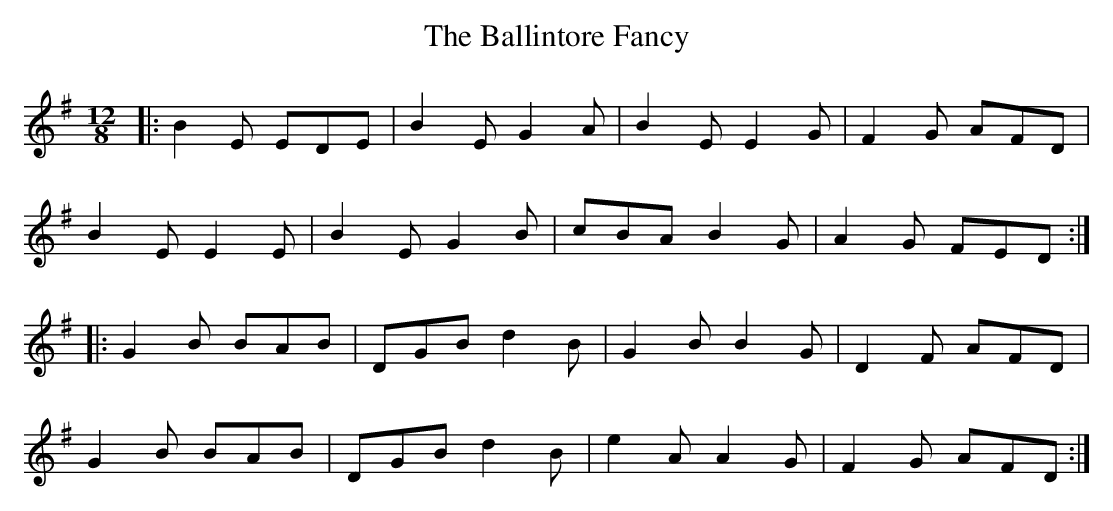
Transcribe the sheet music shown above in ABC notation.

X:1
T: The Ballintore Fancy
M: 12/8
L: 1/8
K: Emin
|:B2E EDE|B2E G2A|B2E E2G|F2G AFD|
B2E E2E|B2E G2B|cBA B2G|A2G FED:|
|:G2B BAB|DGB d2B|G2B B2G|D2F AFD|
G2B BAB|DGB d2B|e2A A2G|F2G AFD:|
